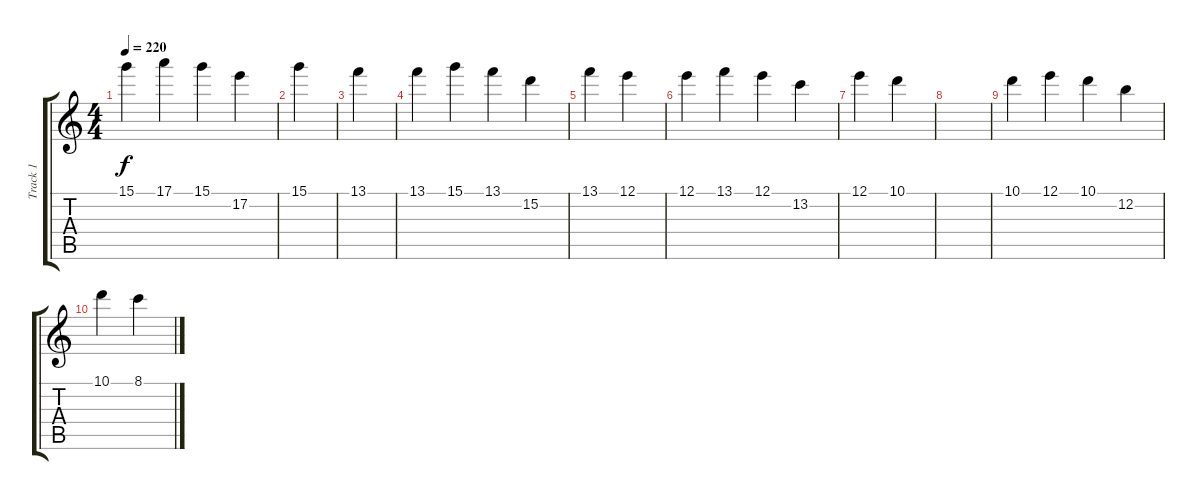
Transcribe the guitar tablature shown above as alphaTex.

\track ("Track 1" "Track 1") {instrument overdrivenguitar}
\staff {score tabs}
\tuning (E4 B3 G3 D3 A2 E2) {hide}
\ts (4 4)
\tempo 220
\clef g2
\ks c
15.1.4{dy f instrument overdrivenguitar} 17.1.4 15.1.4 17.2.4 |
15.1.4 |
13.1.4 |
13.1.4 15.1.4 13.1.4 15.2.4 |
13.1.4 12.1.4 |
12.1.4 13.1.4 12.1.4 13.2.4 |
12.1.4 10.1.4 |
|
10.1.4 12.1.4 10.1.4 12.2.4 |
10.1.4 8.1.4
